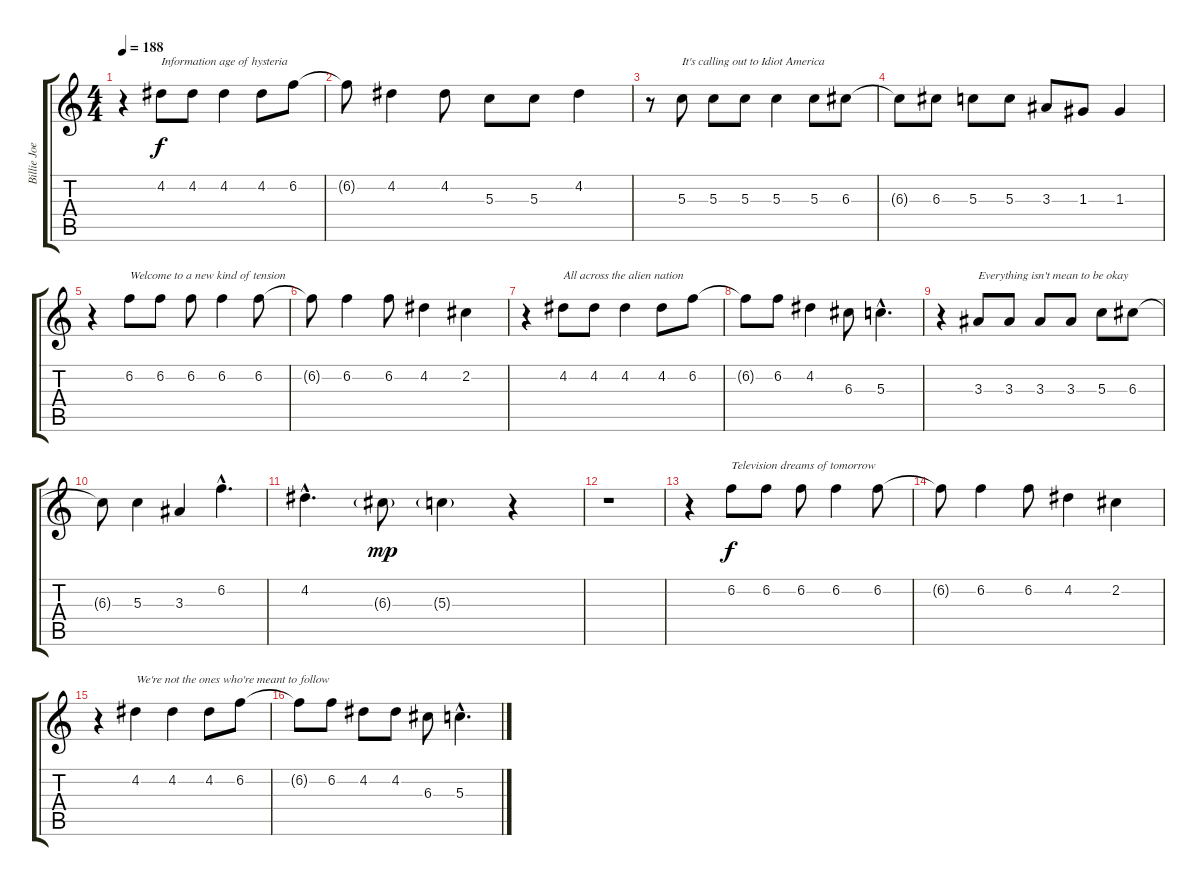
\track ("Billie Joe Armstrong (vocals)" "Billie Joe") {instrument overdrivenguitar}
\staff {score tabs}
\tuning (E4 B3 G3 D3 A2 E2) {hide}
\ts (4 4)
\tempo 188
\clef g2
\ks c
r.4{dy f} 4.2.8{txt "Information age of hysteria"} 4.2.8 4.2.4 4.2.8 6.2.8 |
6.2{t}.8 4.2.4 4.2.8 5.3.8 5.3.8 4.2.4 |
r.8 5.3.8{txt "It's calling out to Idiot America"} 5.3.8 5.3.8 5.3.4 5.3.8 6.3.8 |
6.3{t}.8 6.3.8 5.3.8 5.3.8 3.3.8 1.3.8 1.3.4 |
r.4 6.2.8{txt "Welcome to a new kind of tension"} 6.2.8 6.2.8 6.2.4 6.2.8 |
6.2{t}.8 6.2.4 6.2.8 4.2.4 2.2.4 |
r.4 4.2.8{txt "All across the alien nation"} 4.2.8 4.2.4 4.2.8 6.2.8 |
6.2{t}.8 6.2.8 4.2.4 6.3.8 5.3{hac}.4{d} |
r.4 3.3.8{txt "Everything isn't mean to be okay"} 3.3.8 3.3.8 3.3.8 5.3.8 6.3.8 |
6.3{t}.8 5.3.4 3.3.4 6.2{hac}.4{d} |
4.2{hac}.4{d} 6.3{g}.8{dy mp} 5.3{g}.4 r.4 |
r.1 |
r.4 6.2.8{txt "Television dreams of tomorrow" dy f} 6.2.8 6.2.8 6.2.4 6.2.8 |
6.2{t}.8 6.2.4 6.2.8 4.2.4 2.2.4 |
r.4 4.2.4{txt "We're not the ones who're meant to follow"} 4.2.4 4.2.8 6.2.8 |
6.2{t}.8 6.2.8 4.2.8 4.2.8 6.3.8 5.3{hac}.4{d}
